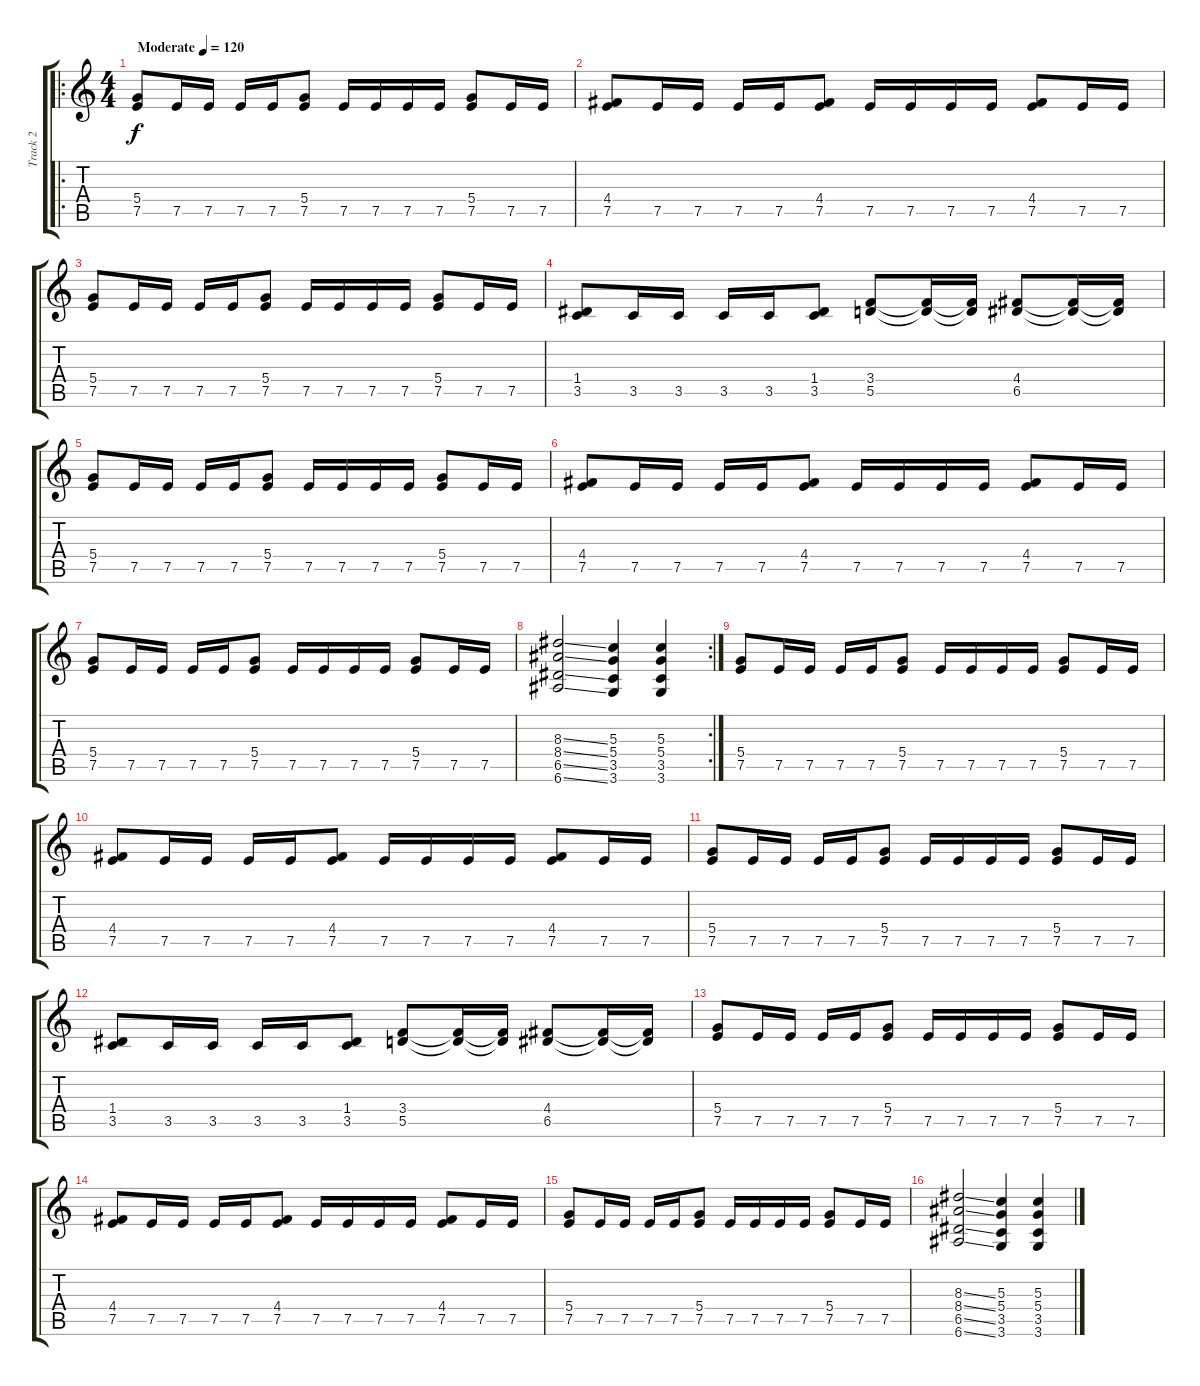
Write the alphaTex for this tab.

\track ("Track 2" "Track 2") {instrument overdrivenguitar}
\staff {score tabs}
\tuning (E4 B3 G3 D3 A2 E2) {hide}
\ro
\ts (4 4)
\tempo (120 "Moderate")
\tempo 180
\tempo (120 "Moderate")
\clef g2
\ks c
(5.4 7.5).8{dy f instrument overdrivenguitar} 7.5.16 7.5.16 7.5.16 7.5.16 (5.4 7.5).8 7.5.16 7.5.16 7.5.16 7.5.16 (5.4 7.5).8 7.5.16 7.5.16 |
(4.4 7.5).8 7.5.16 7.5.16 7.5.16 7.5.16 (4.4 7.5).8 7.5.16 7.5.16 7.5.16 7.5.16 (4.4 7.5).8 7.5.16 7.5.16 |
(5.4 7.5).8 7.5.16 7.5.16 7.5.16 7.5.16 (5.4 7.5).8 7.5.16 7.5.16 7.5.16 7.5.16 (5.4 7.5).8 7.5.16 7.5.16 |
(1.4 3.5).8 3.5.16 3.5.16 3.5.16 3.5.16 (1.4 3.5).8 (3.4 5.5).8 (3.4{t} 5.5{t}).16 (3.4{t} 5.5{t}).16 (4.4 6.5).8 (4.4{t} 6.5{t}).16 (4.4{t} 6.5{t}).16 |
(5.4 7.5).8 7.5.16 7.5.16 7.5.16 7.5.16 (5.4 7.5).8 7.5.16 7.5.16 7.5.16 7.5.16 (5.4 7.5).8 7.5.16 7.5.16 |
(4.4 7.5).8 7.5.16 7.5.16 7.5.16 7.5.16 (4.4 7.5).8 7.5.16 7.5.16 7.5.16 7.5.16 (4.4 7.5).8 7.5.16 7.5.16 |
(5.4 7.5).8 7.5.16 7.5.16 7.5.16 7.5.16 (5.4 7.5).8 7.5.16 7.5.16 7.5.16 7.5.16 (5.4 7.5).8 7.5.16 7.5.16 |
\rc 2
(8.3{ss} 8.4{ss} 6.5{ss} 6.6{ss}).2 (5.3 5.4 3.5 3.6).4 (5.3 5.4 3.5 3.6).4 |
(5.4 7.5).8 7.5.16 7.5.16 7.5.16 7.5.16 (5.4 7.5).8 7.5.16 7.5.16 7.5.16 7.5.16 (5.4 7.5).8 7.5.16 7.5.16 |
(4.4 7.5).8 7.5.16 7.5.16 7.5.16 7.5.16 (4.4 7.5).8 7.5.16 7.5.16 7.5.16 7.5.16 (4.4 7.5).8 7.5.16 7.5.16 |
(5.4 7.5).8 7.5.16 7.5.16 7.5.16 7.5.16 (5.4 7.5).8 7.5.16 7.5.16 7.5.16 7.5.16 (5.4 7.5).8 7.5.16 7.5.16 |
(1.4 3.5).8 3.5.16 3.5.16 3.5.16 3.5.16 (1.4 3.5).8 (3.4 5.5).8 (3.4{t} 5.5{t}).16 (3.4{t} 5.5{t}).16 (4.4 6.5).8 (4.4{t} 6.5{t}).16 (4.4{t} 6.5{t}).16 |
(5.4 7.5).8 7.5.16 7.5.16 7.5.16 7.5.16 (5.4 7.5).8 7.5.16 7.5.16 7.5.16 7.5.16 (5.4 7.5).8 7.5.16 7.5.16 |
(4.4 7.5).8 7.5.16 7.5.16 7.5.16 7.5.16 (4.4 7.5).8 7.5.16 7.5.16 7.5.16 7.5.16 (4.4 7.5).8 7.5.16 7.5.16 |
(5.4 7.5).8 7.5.16 7.5.16 7.5.16 7.5.16 (5.4 7.5).8 7.5.16 7.5.16 7.5.16 7.5.16 (5.4 7.5).8 7.5.16 7.5.16 |
(8.3{ss} 8.4{ss} 6.5{ss} 6.6{ss}).2 (5.3 5.4 3.5 3.6).4 (5.3 5.4 3.5 3.6).4
